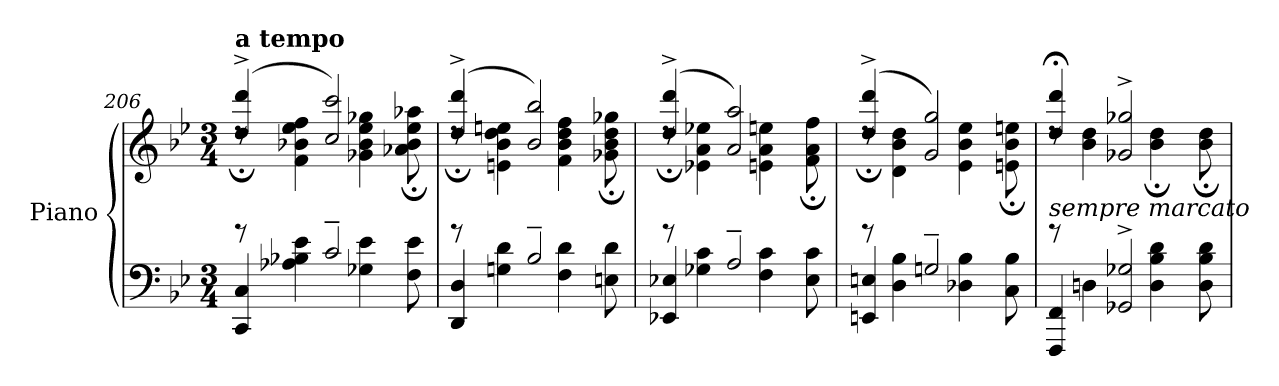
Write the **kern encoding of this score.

**kern	**kern
*part1	*part1
*staff2	*staff1
*I"Piano	*
*I'Pno.	*
*clefF4	*clefG2
*k[b-e-]	*k[b-e-]
*M3/4	*M3/4
=206	=206
*^	*^
!	!	!LO:TX:a:B:t=a tempo	!
4CC/ 4C/	8rg	(>4dd/^ 4ddd/^	8r;dd
.	4A-X\ 4B-X\ 4e-\	.	4f\ 4b-X\ 4ee-\ 4ff\
2c~/	.	2cc/ 2ccc/)	.
.	4G-X\ 4e-\	.	4g-X\ 4b-\ 4ee-\ 4gg-X\
.	8F\ 8e-\	.	8a-X\; 8b-\; 8ee-\; 8aa-X\;
=207	=207	=207	=207
4DD/ 4D/	8rg	(>4dd/^ 4ddd/^	8r;dd
.	4Gn\ 4d\	.	4en\ 4b-\ 4dd\ 4een\
2B-~/	.	2b-/ 2bb-/)	.
.	4F\ 4d\	.	4f\ 4b-\ 4dd\ 4ff\
.	8En\ 8d\	.	8g-X\; 8b-\; 8dd\; 8gg-X\;
!!LO:LB:g=z	!!
=208	=208	=208	=208
4EE-X/ 4E-X/	8rg	(>4dd/^ 4ddd/^	8r;dd
.	4G-X\ 4c\	.	4e-X\ 4a\ 4ee-X\
2A~/	.	2a/ 2aa/)	.
.	4F\ 4c\	.	4en\ 4a\ 4een\
.	8E-\ 8c\	.	8f\; 8a\; 8ff\;
=209	=209	=209	=209
4EEn/ 4En/	8rg	(>4dd/^ 4ddd/^	8r;dd
.	4D\ 4B-\	.	4d\ 4b-\ 4dd\
2Gni~/	.	2g/ 2gg/)	.
.	4D-X\ 4B-\	.	4e-\ 4b-\ 4ee-\
.	8C\ 8B-\	.	8en\; 8b-\; 8een\;
=210	=210	=210	=210
!	!	!LO:TX:b:i:t=sempre marcato	!
4FFF/ 4FF/	8rg	4dd/;< 4ddd/;<	8rdd
.	4Dni\	.	4b-\ 4dd\
2GG-X/^ 2G-X/^	.	2g-X/^ 2gg-X/^	.
.	4D\ 4B-\ 4d\	.	4b-\; 4dd\;
.	8D\ 8B-\ 8d\	.	8b-\; 8dd\;
*v	*v	*	*
*	*v	*v
=	=
*-	*-
